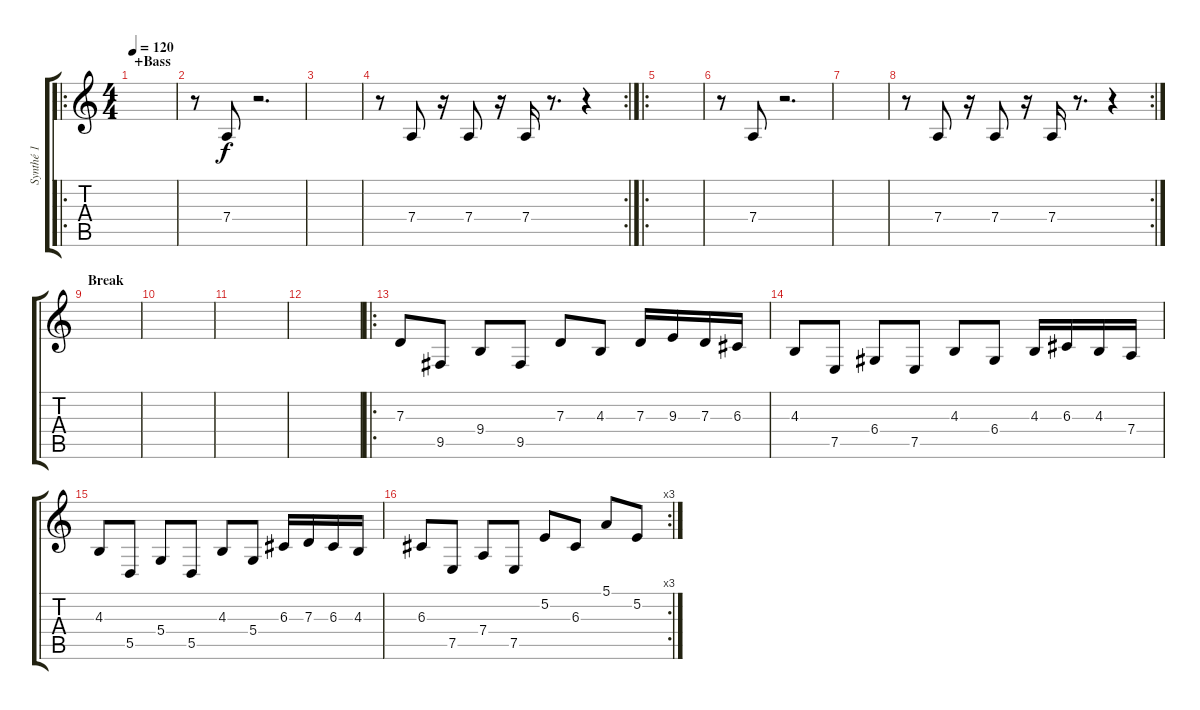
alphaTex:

\track ("Synthé 1" "Synthé 1") {instrument lead2sawtooth}
\staff {score tabs}
\tuning (E4 B3 G3 D3 A2 E2) {hide}
\ro
\ts (4 4)
\section ("" "+Bass")
\tempo 120
\clef g2
\ks c
|
r.8 7.4.8 r.2{d} |
|
\rc 2
r.8 7.4.8 r.16 7.4.8 r.16 7.4.16 r.8{d} r.4 |
\ro
|
r.8 7.4.8 r.2{d} |
|
\rc 2
r.8 7.4.8 r.16 7.4.8 r.16 7.4.16 r.8{d} r.4 |
\section ("" "Break")
|
|
|
|
\ro
7.3.8 9.5.8 9.4.8 9.5.8 7.3.8 4.3.8 7.3.16 9.3.16 7.3.16 6.3.16 |
4.3.8 7.5.8 6.4.8 7.5.8 4.3.8 6.4.8 4.3.16 6.3.16 4.3.16 7.4.16 |
4.3.8 5.5.8 5.4.8 5.5.8 4.3.8 5.4.8 6.3.16 7.3.16 6.3.16 4.3.16 |
\rc 3
6.3.8 7.5.8 7.4.8 7.5.8 5.2.8 6.3.8 5.1.8 5.2.8
